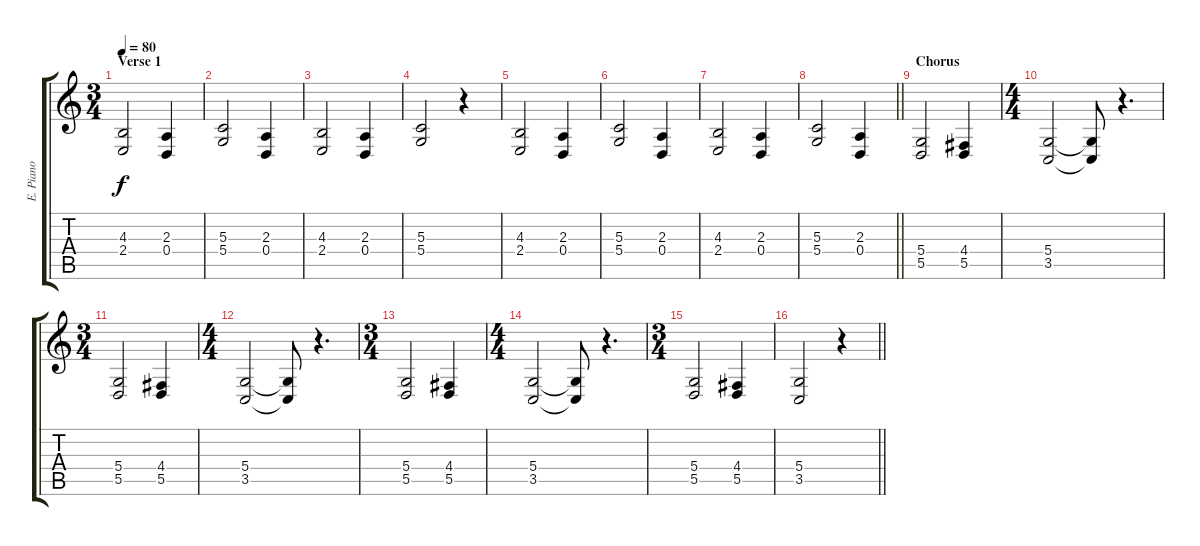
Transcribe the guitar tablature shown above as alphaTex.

\track ("E. Piano" "E. Piano") {instrument electricpiano1}
\staff {score tabs}
\tuning (E4 B3 G3 D3 A2 E2) {hide}
\ts (3 4)
\section ("" "Verse 1")
\tempo 80
\clef g2
\ks c
(4.3 2.4).2{dy f} (2.3 0.4).4 |
(5.3 5.4).2 (2.3 0.4).4 |
(4.3 2.4).2 (2.3 0.4).4 |
(5.3 5.4).2 r.4 |
(4.3 2.4).2 (2.3 0.4).4 |
(5.3 5.4).2 (2.3 0.4).4 |
(4.3 2.4).2 (2.3 0.4).4 |
\barLineRight lightlight
(5.3 5.4).2 (2.3 0.4).4 |
\section ("" "Chorus")
(5.4 5.5).2 (4.4 5.5).4 |
\ts (4 4)
(5.4 3.5).2 (5.4{t} 3.5{t}).8 r.4{d} |
\ts (3 4)
(5.4 5.5).2 (4.4 5.5).4 |
\ts (4 4)
(5.4 3.5).2 (5.4{t} 3.5{t}).8 r.4{d} |
\ts (3 4)
(5.4 5.5).2 (4.4 5.5).4 |
\ts (4 4)
(5.4 3.5).2 (5.4{t} 3.5{t}).8 r.4{d} |
\ts (3 4)
(5.4 5.5).2 (4.4 5.5).4 |
\barLineRight lightlight
(5.4 3.5).2 r.4
